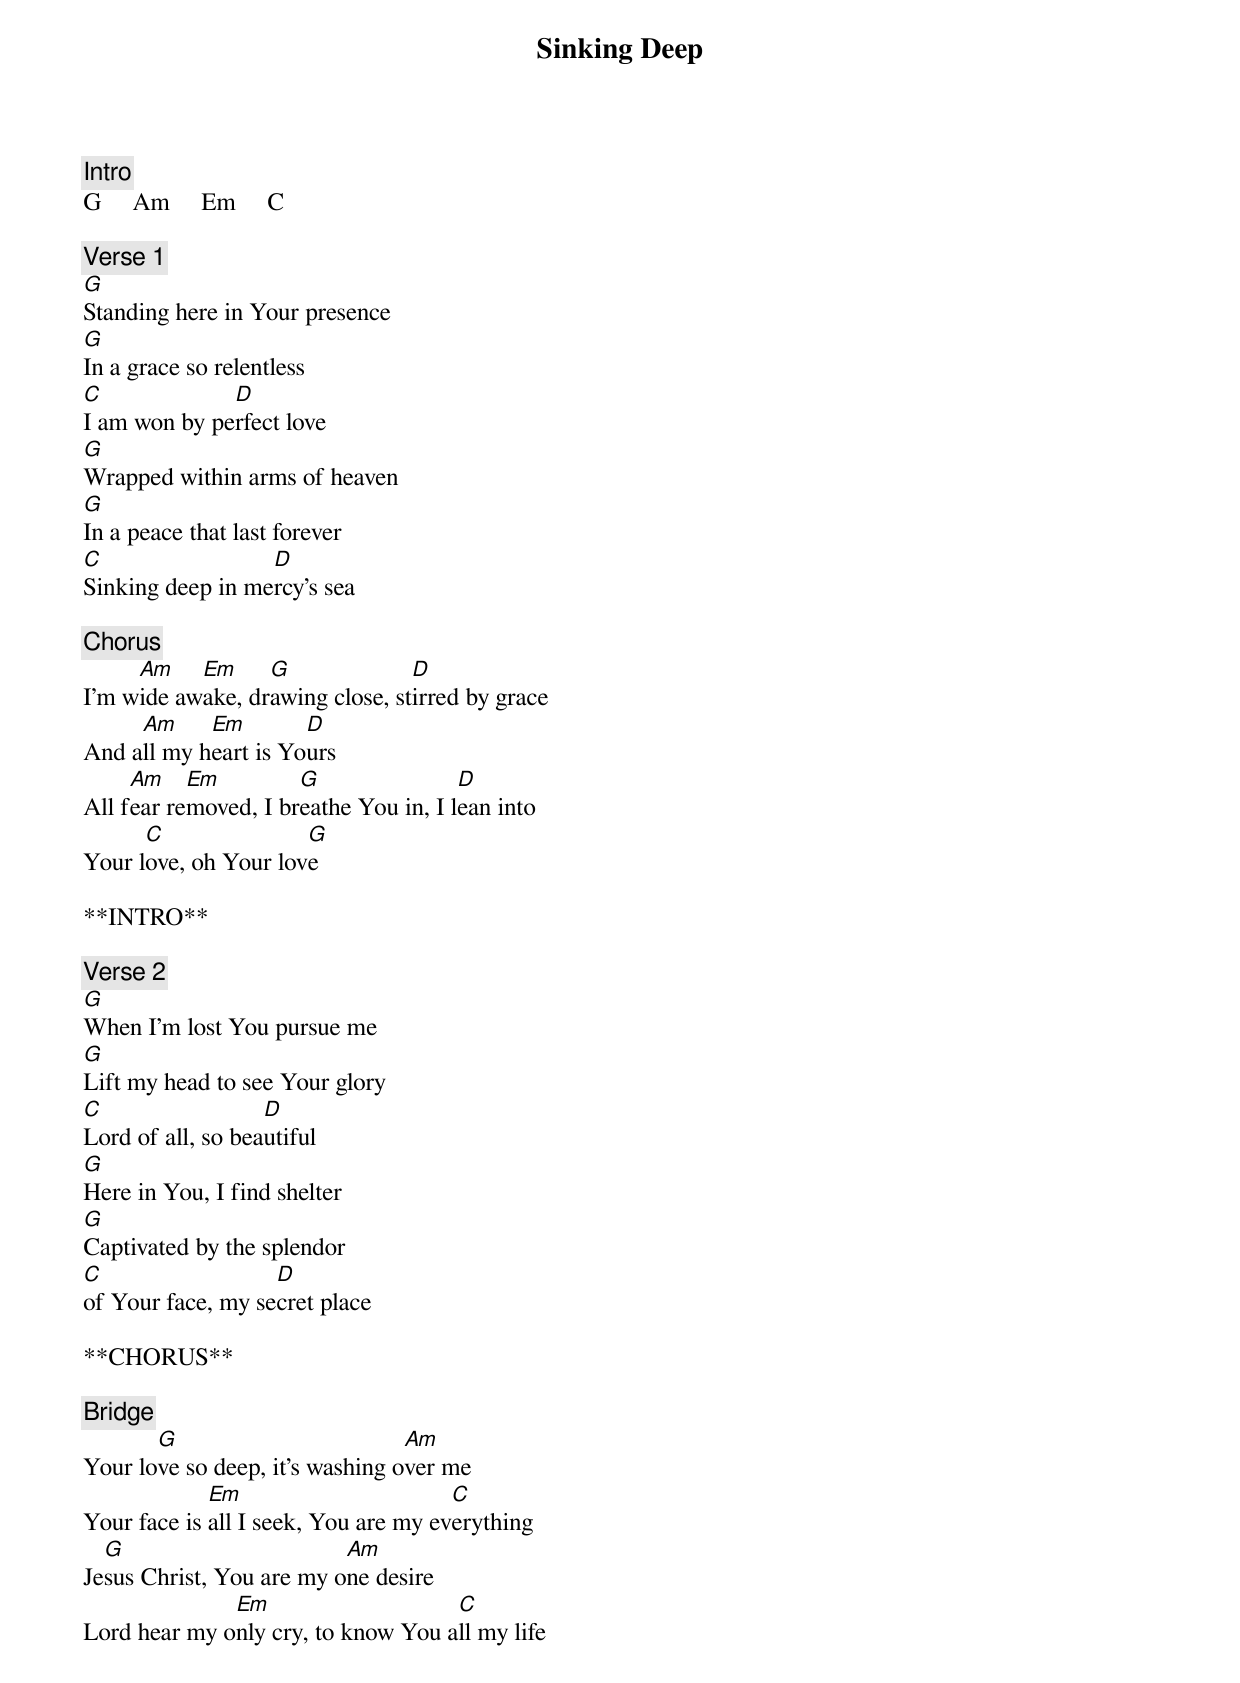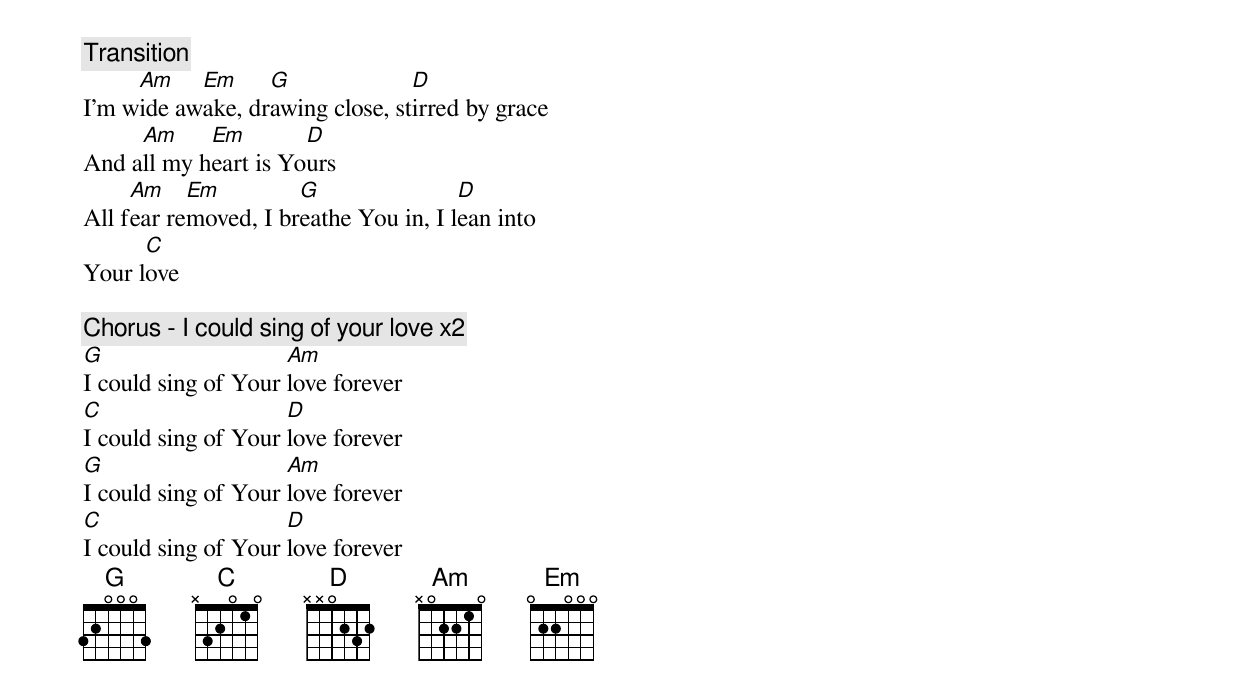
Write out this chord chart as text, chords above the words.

Sinking Deep

[Intro]
G     Am     Em     C

[Verse 1]
G
Standing here in Your presence
G
In a grace so relentless
C             D
I am won by perfect love
G
Wrapped within arms of heaven
G
In a peace that last forever
C                 D
Sinking deep in mercy's sea

[Chorus]
     Am    Em     G              D
I'm wide awake, drawing close, stirred by grace
     Am     Em        D
And all my heart is Yours
     Am    Em         G                D
All fear removed, I breathe You in, I lean into
      C               G
Your love, oh Your love

**INTRO**

[Verse 2]
G
When I'm lost You pursue me
G
Lift my head to see Your glory
C                  D
Lord of all, so beautiful
G
Here in You, I find shelter
G
Captivated by the splendor
C                  D
of Your face, my secret place

**CHORUS**

[Bridge]
       G                         Am
Your love so deep, it's washing over me
             Em                       C
Your face is all I seek, You are my everything
  G                       Am
Jesus Christ, You are my one desire
              Em                    C
Lord hear my only cry, to know You all my life

[Transition]
     Am    Em     G              D
I'm wide awake, drawing close, stirred by grace
     Am     Em        D
And all my heart is Yours
     Am    Em         G                D
All fear removed, I breathe You in, I lean into
      C
Your love

[Chorus - I could sing of your love] x2
G                    Am
I could sing of Your love forever
C                    D
I could sing of Your love forever
G                    Am
I could sing of Your love forever
C                    D
I could sing of Your love forever
